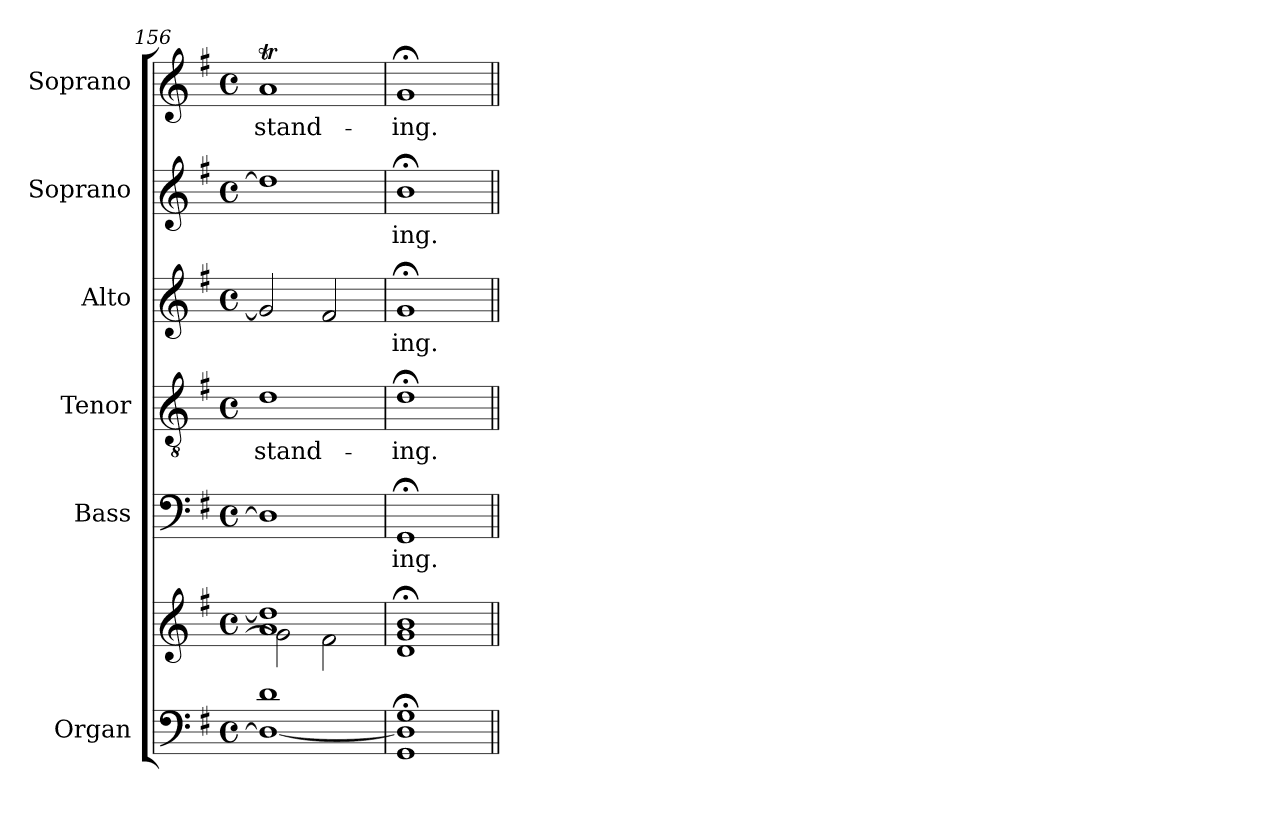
**kern	**kern	**kern	**text	**kern	**text	**kern	**text	**kern	**text	**kern	**text
*part6	*part6	*part5	*part5	*part4	*part4	*part3	*part3	*part2	*part2	*part1	*part1
*staff7	*staff6	*staff5	*staff5	*staff4	*staff4	*staff3	*staff3	*staff2	*staff2	*staff1	*staff1
*I"Organ	*	*I"Bass	*	*I"Tenor	*	*I"Alto	*	*I"Soprano	*	*I"Soprano	*
*I'Org.	*	*I'B.	*	*I'T.	*	*I'A.	*	*I'S.	*	*I'S.	*
*clefF4	*clefG2	*clefF4	*	*clefGv2	*	*clefG2	*	*clefG2	*	*clefG2	*
*	*	*	*	*ITrd7c12	*	*	*	*	*	*	*
*k[f#]	*k[f#]	*k[f#]	*	*k[f#]	*	*k[f#]	*	*k[f#]	*	*k[f#]	*
*G:	*G:	*G:	*	*G:	*	*G:	*	*G:	*	*G:	*
*M4/4	*M4/4	*M4/4	*	*M4/4	*	*M4/4	*	*M4/4	*	*M4/4	*
*met(c)	*met(c)	*met(c)	*	*met(c)	*	*met(c)	*	*met(c)	*	*met(c)	*
=156	=156	=156	=156	=156	=156	=156	=156	=156	=156	=156	=156
*	*^	*	*	*	*	*	*	*	*	*	*
!	!	!	!	!	!	!LO:LY:b:color=#000000	!	!	!	!	!	!
!	!	!	!	!	!	!	!	!	!	!	!	!LO:LY:b:color=#000000
1Di_< 1di	1ai 1ddi]	2gi\]	1Di]	.	1Di	-stand-	2gi/]	.	1ddi]	.	1aTi	-stand-
.	.	2f#i\	.	.	.	.	2f#i/	.	.	.	.	.
*	*v	*v	*	*	*	*	*	*	*	*	*	*
=157	=157	=157	=157	=157	=157	=157	=157	=157	=157	=157	=157
*	*^	*	*	*	*	*	*	*	*	*	*
!	!	!	!	!LO:LY:b:color=#000000	!	!	!	!	!	!	!	!
*	*v	*v	*	*	*	*	*	*	*	*	*	*
*	*^	*	*	*	*	*	*	*	*	*	*
!	!	!	!	!	!	!LO:LY:b:color=#000000	!	!	!	!	!	!
*	*v	*v	*	*	*	*	*	*	*	*	*	*
*	*^	*	*	*	*	*	*	*	*	*	*
!	!	!	!	!	!	!	!	!LO:LY:b:color=#000000	!	!	!	!
*	*v	*v	*	*	*	*	*	*	*	*	*	*
*	*^	*	*	*	*	*	*	*	*	*	*
!	!	!	!	!	!	!	!	!	!	!LO:LY:b:color=#000000	!	!
*	*v	*v	*	*	*	*	*	*	*	*	*	*
*	*^	*	*	*	*	*	*	*	*	*	*
!	!	!	!	!	!	!	!	!	!	!	!	!LO:LY:b:color=#000000
*	*v	*v	*	*	*	*	*	*	*	*	*	*
1GGi; 1Di]; 1Gi;	1di; 1gi; 1bi;	1GG;i	-ing.	1D;i	-ing.	1g;i	-ing.	1b;i	-ing.	1g;i	-ing.
=||	=||	=||	=||	=||	=||	=||	=||	=||	=||	=||	=||
*-	*-	*-	*-	*-	*-	*-	*-	*-	*-	*-	*-
